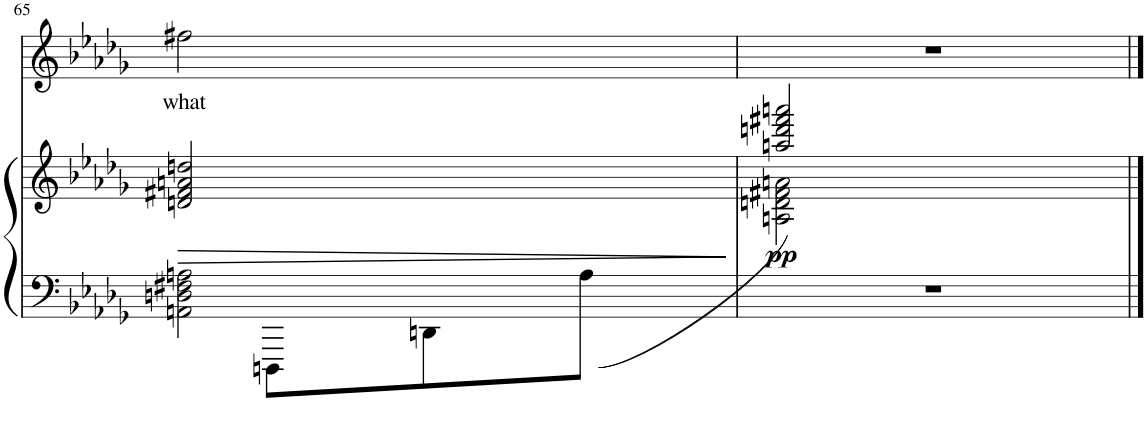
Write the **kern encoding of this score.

**kern	**kern	**dynam	**kern	**text
*part2	*part2	*part2	*part1	*part1
*staff3	*staff2	*staff2/3	*staff1	*staff1
*I"Piano	*	*	*I"Voice	*
*I'Pno	*	*	*	*
!!LO:PB:g=z
*clefF4	*clefG2	*	*clefG2	*
*k[b-e-a-d-g-]	*k[b-e-a-d-g-]	*	*k[b-e-a-d-g-]	*
*M4/8	*M4/8	*	*M4/8	*
=65	=65	=65	=65	=65
*^	*	*	*	*
!	!	!	!LO:HP:b	!	!LO:LY:b
2AAn\ 2Dn\ 2F#X\ 2An\	8ryy	2dn/ 2f#X/ 2an/ 2ddn/	>	2ff#X\	what
.	8DDDn\L	.	.	.	.
.	8DDn\	.	.	.	.
.	(8A\J	.	.	.	.
*v	*v	*	*	*	*
.	.	]	.	.
=66	=66	=66	=66	=66
*	*^	*	*	*
!	!	!	!LO:DY:b	!	!
2r	2An\ 2dn\ 2f#X\ 2an\)	2aan/ 2dddn/ 2fff#X/ 2aaan/	pp	2r	.
*	*v	*v	*	*	*
==	==	==	==	==
*-	*-	*-	*-	*-
